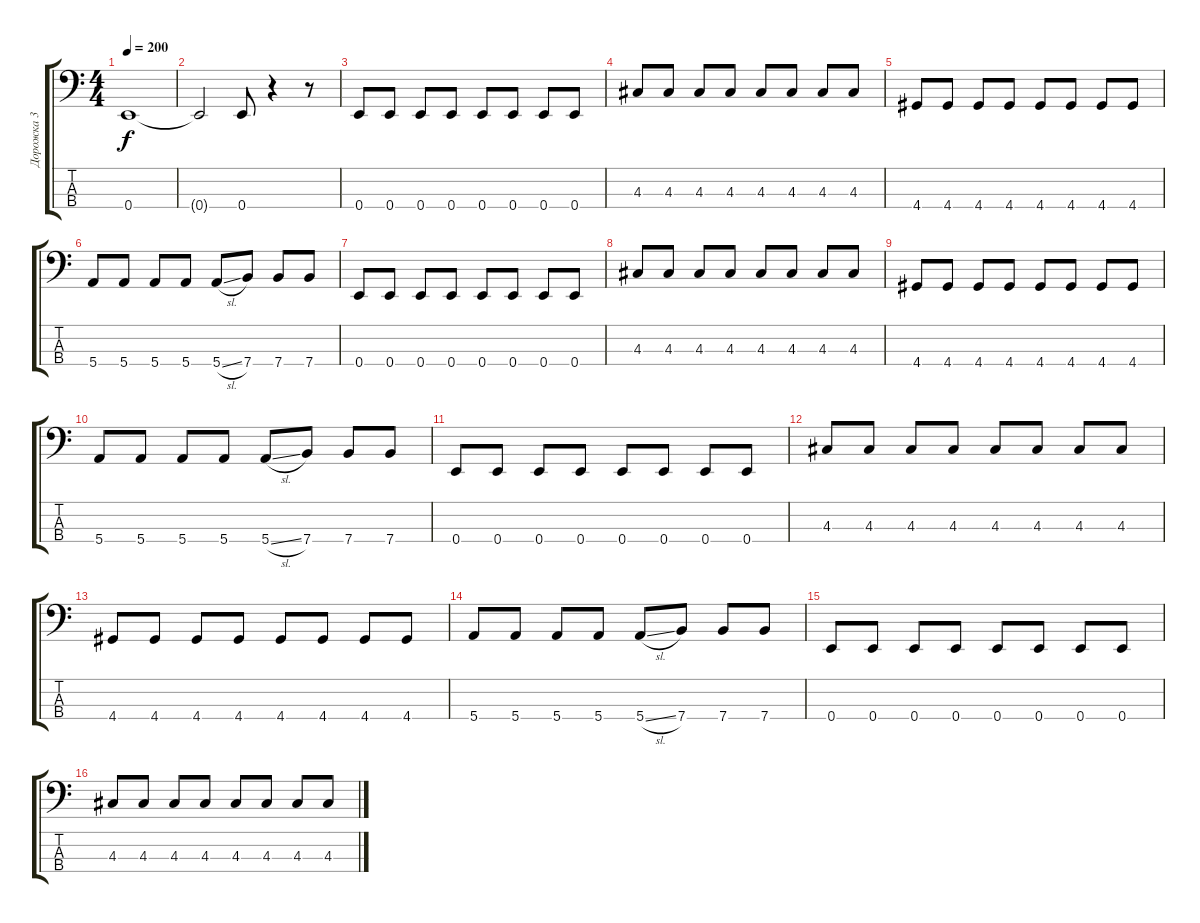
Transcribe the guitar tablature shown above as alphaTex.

\track ("Дорожка 3" "Дорожка 3") {instrument electricbassfinger}
\staff {score tabs}
\tuning (G2 D2 A1 E1) {hide}
\ts (4 4)
\tempo 200
\clef f4
\ks c
0.4{t}.1{dy f} |
0.4{t}.2 0.4.8 r.4 r.8 |
0.4.8 0.4.8 0.4.8 0.4.8 0.4.8 0.4.8 0.4.8 0.4.8 |
4.3.8 4.3.8 4.3.8 4.3.8 4.3.8 4.3.8 4.3.8 4.3.8 |
4.4.8 4.4.8 4.4.8 4.4.8 4.4.8 4.4.8 4.4.8 4.4.8 |
5.4.8 5.4.8 5.4.8 5.4.8 5.4{sl}.8 7.4.8 7.4.8 7.4.8 |
0.4.8 0.4.8 0.4.8 0.4.8 0.4.8 0.4.8 0.4.8 0.4.8 |
4.3.8 4.3.8 4.3.8 4.3.8 4.3.8 4.3.8 4.3.8 4.3.8 |
4.4.8 4.4.8 4.4.8 4.4.8 4.4.8 4.4.8 4.4.8 4.4.8 |
5.4.8 5.4.8 5.4.8 5.4.8 5.4{sl}.8 7.4.8 7.4.8 7.4.8 |
0.4.8 0.4.8 0.4.8 0.4.8 0.4.8 0.4.8 0.4.8 0.4.8 |
4.3.8 4.3.8 4.3.8 4.3.8 4.3.8 4.3.8 4.3.8 4.3.8 |
4.4.8 4.4.8 4.4.8 4.4.8 4.4.8 4.4.8 4.4.8 4.4.8 |
5.4.8 5.4.8 5.4.8 5.4.8 5.4{sl}.8 7.4.8 7.4.8 7.4.8 |
0.4.8 0.4.8 0.4.8 0.4.8 0.4.8 0.4.8 0.4.8 0.4.8 |
4.3.8 4.3.8 4.3.8 4.3.8 4.3.8 4.3.8 4.3.8 4.3.8
